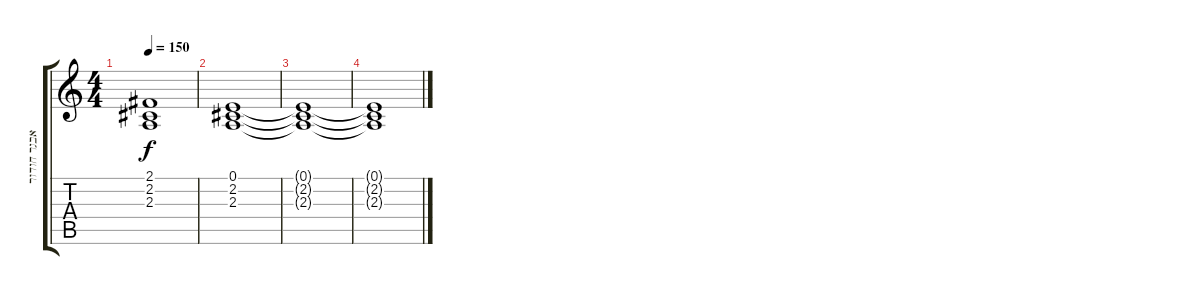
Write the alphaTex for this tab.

\track ("אבנר חודורוב" "אבנר חודור") {instrument stringensemble1}
\staff {score tabs}
\tuning (E4 B3 G3 D3 A2 E2) {hide}
\ts (4 4)
\tempo 150
\clef g2
\ks c
(2.1 2.2 2.3).1{dy f} |
(0.1 2.2 2.3).1 |
(0.1{t} 2.2{t} 2.3{t}).1 |
(0.1{t} 2.2{t} 2.3{t}).1
